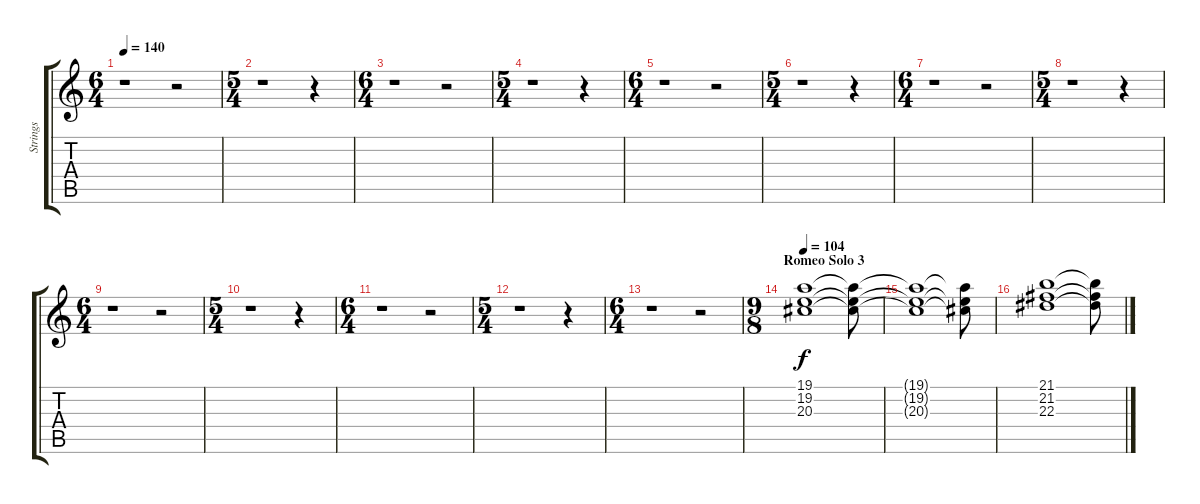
\track ("Strings" "Strings") {instrument stringensemble1}
\staff {score tabs}
\tuning (D4 A3 F3 C3 G2 D2) {hide}
\ts (6 4)
\tempo 140
\clef g2
\ks c
r.1{dy f} r.2 |
\ts (5 4)
r.1 r.4 |
\ts (6 4)
r.1 r.2 |
\ts (5 4)
r.1 r.4 |
\ts (6 4)
r.1 r.2 |
\ts (5 4)
r.1 r.4 |
\ts (6 4)
r.1 r.2 |
\ts (5 4)
r.1 r.4 |
\ts (6 4)
r.1 r.2 |
\ts (5 4)
r.1 r.4 |
\ts (6 4)
r.1 r.2 |
\ts (5 4)
r.1 r.4 |
\ts (6 4)
r.1 r.2 |
\ts (9 8)
\section ("" "Romeo Solo 3")
\tempo 104
(19.1 19.2 20.3).1{volume 11} (19.1{t} 19.2{t} 20.3{t}).8 |
(19.1{t} 19.2{t} 20.3{t}).1 (19.1{t} 19.2{t} 20.3{t}).8 |
(21.1 21.2 22.3).1 (21.1{t} 21.2{t} 22.3{t}).8
